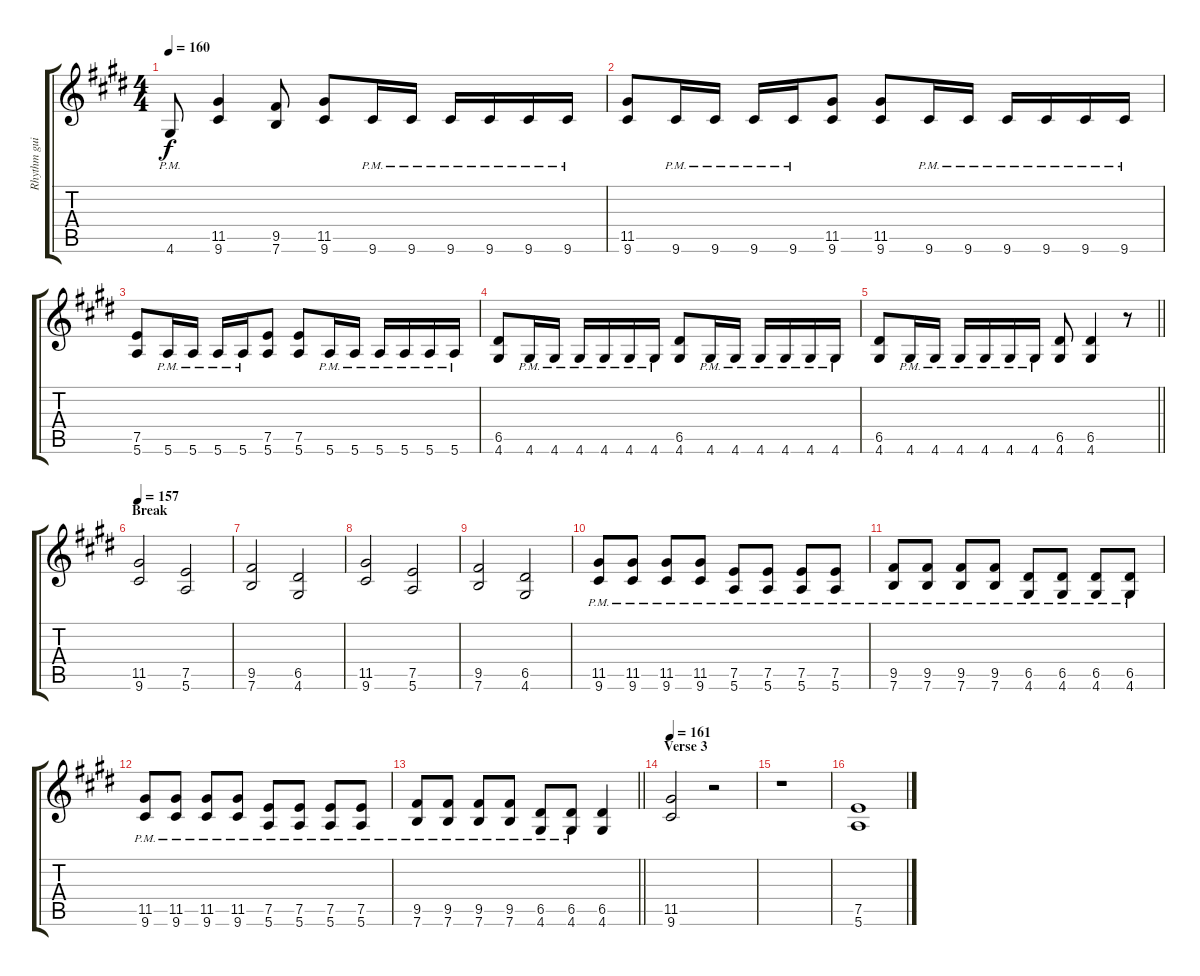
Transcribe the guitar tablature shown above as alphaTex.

\track ("Rhythm guitar II (Marcus Siepen)" "Rhythm gui") {instrument distortionguitar}
\staff {score tabs}
\tuning (E4 B3 G3 D3 A2 E2) {hide}
\ts (4 4)
\tempo 160
\clef g2
\ks c#minor
4.6{pm}.8{dy f} (11.5 9.6).4 (9.5 7.6).8 (11.5 9.6).8 9.6{pm}.16 9.6{pm}.16 9.6{pm}.16 9.6{pm}.16 9.6{pm}.16 9.6{pm}.16 |
(11.5 9.6).8 9.6{pm}.16 9.6{pm}.16 9.6{pm}.16 9.6{pm}.16 (11.5 9.6).8 (11.5 9.6).8 9.6{pm}.16 9.6{pm}.16 9.6{pm}.16 9.6{pm}.16 9.6{pm}.16 9.6{pm}.16 |
(7.5 5.6).8 5.6{pm}.16 5.6{pm}.16 5.6{pm}.16 5.6{pm}.16 (7.5 5.6).8 (7.5 5.6).8 5.6{pm}.16 5.6{pm}.16 5.6{pm}.16 5.6{pm}.16 5.6{pm}.16 5.6{pm}.16 |
(6.5 4.6).8 4.6{pm}.16 4.6{pm}.16 4.6{pm}.16 4.6{pm}.16 4.6{pm}.16 4.6{pm}.16 (6.5 4.6).8 4.6{pm}.16 4.6{pm}.16 4.6{pm}.16 4.6{pm}.16 4.6{pm}.16 4.6{pm}.16 |
\barLineRight lightlight
(6.5 4.6).8 4.6{pm}.16 4.6{pm}.16 4.6{pm}.16 4.6{pm}.16 4.6{pm}.16 4.6{pm}.16 (6.5 4.6).8 (6.5 4.6).4 r.8 |
\section ("" "Break")
\tempo 157
(11.5 9.6).2 (7.5 5.6).2 |
(9.5 7.6).2 (6.5 4.6).2 |
(11.5 9.6).2 (7.5 5.6).2 |
(9.5 7.6).2 (6.5 4.6).2 |
(11.5{pm} 9.6{pm}).8 (11.5{pm} 9.6{pm}).8 (11.5{pm} 9.6{pm}).8 (11.5{pm} 9.6{pm}).8 (7.5{pm} 5.6{pm}).8 (7.5{pm} 5.6{pm}).8 (7.5{pm} 5.6{pm}).8 (7.5{pm} 5.6{pm}).8 |
(9.5{pm} 7.6{pm}).8 (9.5{pm} 7.6{pm}).8 (9.5{pm} 7.6{pm}).8 (9.5{pm} 7.6{pm}).8 (6.5{pm} 4.6{pm}).8 (6.5{pm} 4.6{pm}).8 (6.5{pm} 4.6{pm}).8 (6.5{pm} 4.6{pm}).8 |
(11.5{pm} 9.6{pm}).8 (11.5{pm} 9.6{pm}).8 (11.5{pm} 9.6{pm}).8 (11.5{pm} 9.6{pm}).8 (7.5{pm} 5.6{pm}).8 (7.5{pm} 5.6{pm}).8 (7.5{pm} 5.6{pm}).8 (7.5{pm} 5.6{pm}).8 |
\barLineRight lightlight
(9.5{pm} 7.6{pm}).8 (9.5{pm} 7.6{pm}).8 (9.5{pm} 7.6{pm}).8 (9.5{pm} 7.6{pm}).8 (6.5{pm} 4.6{pm}).8 (6.5{pm} 4.6{pm}).8 (6.5 4.6).4 |
\section ("" "Verse 3")
\tempo 161
(11.5 9.6).2 r.2 |
r.1 |
(7.5 5.6).1
